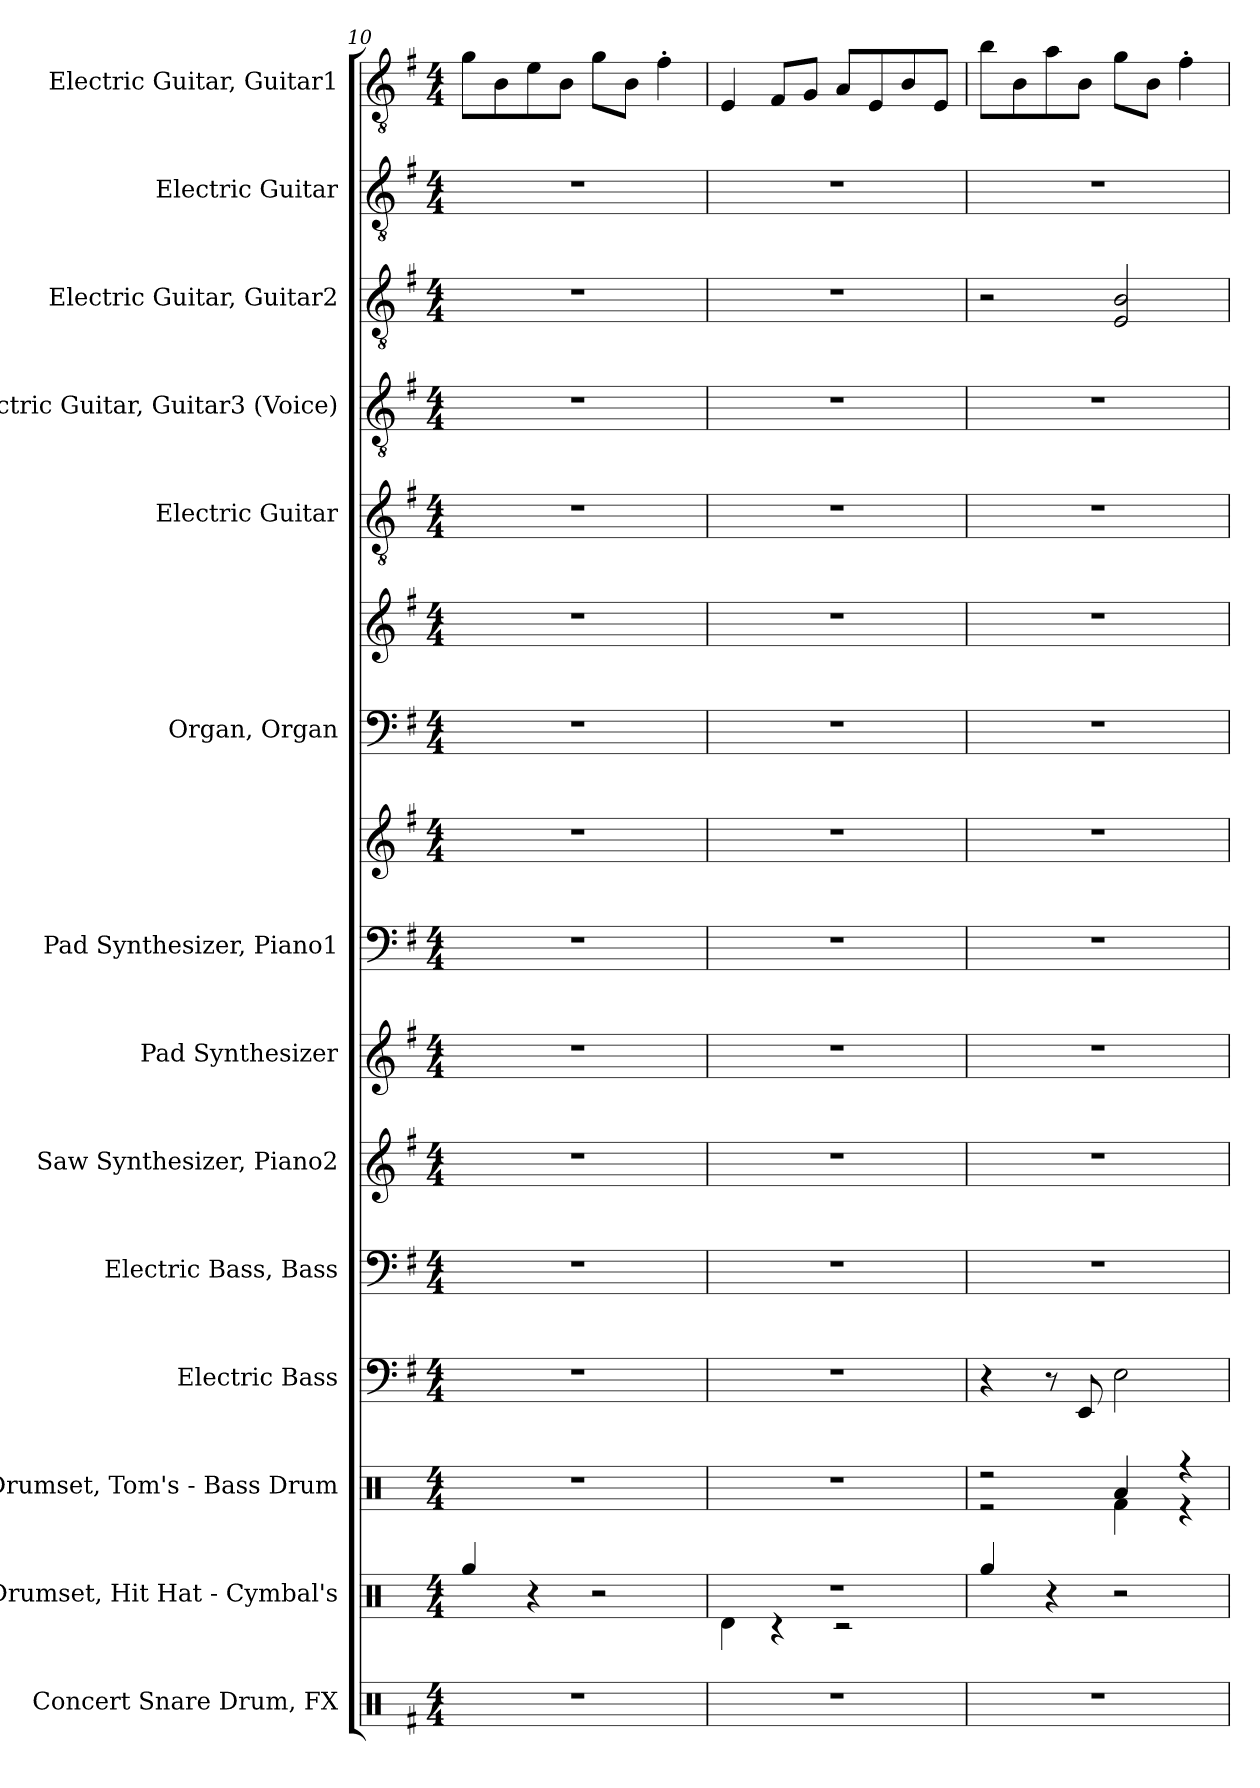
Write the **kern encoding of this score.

**kern	**kern	**kern	**kern	**kern	**kern	**kern	**kern	**kern	**kern	**kern	**kern	**kern	**kern	**kern	**kern
*part14	*part13	*part12	*part11	*part10	*part9	*part8	*part7	*part7	*part6	*part6	*part5	*part4	*part3	*part2	*part1
*staff16	*staff15	*staff14	*staff13	*staff12	*staff11	*staff10	*staff9	*staff8	*staff7	*staff6	*staff5	*staff4	*staff3	*staff2	*staff1
*I"Concert Snare Drum, FX	*I"Drumset, Hit Hat - Cymbal's	*I"Drumset, Tom's - Bass Drum	*I"Electric Bass	*I"Electric Bass, Bass	*I"Saw Synthesizer, Piano2	*I"Pad Synthesizer	*I"Pad Synthesizer, Piano1	*	*I"Organ, Organ	*	*I"Electric Guitar	*I"Electric Guitar, Guitar3 (Voice)	*I"Electric Guitar, Guitar2	*I"Electric Guitar	*I"Electric Guitar, Guitar1
*I'Con. Sn.	*I'D. Set	*I'D. Set	*I'El. B.	*I'El. B.	*I'Synth.	*I'Synth.	*I'Synth.	*	*I'Org.	*	*I'El. Guit.	*I'El. Guit.	*I'El. Guit.	*I'El. Guit.	*I'El. Guit.
*clefX	*clefX	*clefX	*clefF4	*clefF4	*clefG2	*clefG2	*clefF4	*clefG2	*clefF4	*clefG2	*clefGv2	*clefGv2	*clefGv2	*clefGv2	*clefGv2
*	*	*	*ITrd7c12	*ITrd7c12	*	*	*	*	*	*	*	*	*	*	*
*k[f#]	*k[]	*k[]	*k[f#]	*k[f#]	*k[f#]	*k[f#]	*k[f#]	*k[f#]	*k[f#]	*k[f#]	*k[f#]	*k[f#]	*k[f#]	*k[f#]	*k[f#]
*M4/4	*M4/4	*M4/4	*M4/4	*M4/4	*M4/4	*M4/4	*M4/4	*M4/4	*M4/4	*M4/4	*M4/4	*M4/4	*M4/4	*M4/4	*M4/4
=10	=10	=10	=10	=10	=10	=10	=10	=10	=10	=10	=10	=10	=10	=10	=10
1r	4Rgg/	1r	1r	1r	1r	1r	1r	1r	1r	1r	1r	1r	1r	1r	8g\L
.	.	.	.	.	.	.	.	.	.	.	.	.	.	.	8B\
.	4r	.	.	.	.	.	.	.	.	.	.	.	.	.	8e\
.	.	.	.	.	.	.	.	.	.	.	.	.	.	.	8B\J
.	2r	.	.	.	.	.	.	.	.	.	.	.	.	.	8g\L
.	.	.	.	.	.	.	.	.	.	.	.	.	.	.	8B\J
.	.	.	.	.	.	.	.	.	.	.	.	.	.	.	4f#'\
=11	=11	=11	=11	=11	=11	=11	=11	=11	=11	=11	=11	=11	=11	=11	=11
*	*^	*	*	*	*	*	*	*	*	*	*	*	*	*	*
1r	1r	4Rd\	1r	1r	1r	1r	1r	1r	1r	1r	1r	1r	1r	1r	1r	4E/
.	.	4r	.	.	.	.	.	.	.	.	.	.	.	.	.	8F#/L
.	.	.	.	.	.	.	.	.	.	.	.	.	.	.	.	8G/J
.	.	2r	.	.	.	.	.	.	.	.	.	.	.	.	.	8A/L
.	.	.	.	.	.	.	.	.	.	.	.	.	.	.	.	8E/
.	.	.	.	.	.	.	.	.	.	.	.	.	.	.	.	8B/
.	.	.	.	.	.	.	.	.	.	.	.	.	.	.	.	8E/J
*	*v	*v	*	*	*	*	*	*	*	*	*	*	*	*	*	*
!!LO:PB:g=z
=12	=12	=12	=12	=12	=12	=12	=12	=12	=12	=12	=12	=12	=12	=12	=12
*	*	*^	*	*	*	*	*	*	*	*	*	*	*	*	*
1r	4Rgg/	2r	2r	4r	1r	1r	1r	1r	1r	1r	1r	1r	1r	2r	1r	8b\L
.	.	.	.	.	.	.	.	.	.	.	.	.	.	.	.	8B\
.	4r	.	.	8r	.	.	.	.	.	.	.	.	.	.	.	8a\
.	.	.	.	8EEE/	.	.	.	.	.	.	.	.	.	.	.	8B\J
.	2r	4Ra/	4Rf\	2EE\	.	.	.	.	.	.	.	.	.	2E/ 2B/	.	8g\L
.	.	.	.	.	.	.	.	.	.	.	.	.	.	.	.	8B\J
.	.	4r	4r	.	.	.	.	.	.	.	.	.	.	.	.	4f#'\
*	*	*v	*v	*	*	*	*	*	*	*	*	*	*	*	*	*
=	=	=	=	=	=	=	=	=	=	=	=	=	=	=	=
*-	*-	*-	*-	*-	*-	*-	*-	*-	*-	*-	*-	*-	*-	*-	*-
